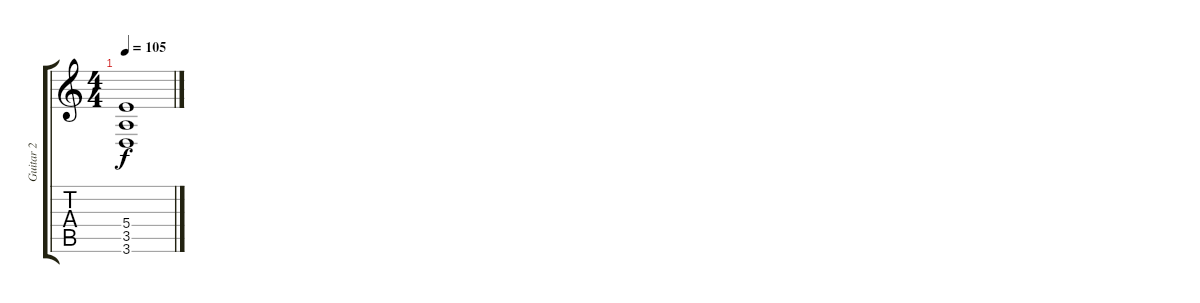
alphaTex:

\track ("Guitar 2" "Guitar 2") {instrument electricguitarclean}
\staff {score tabs}
\tuning (Db4 Ab3 E3 B2 Gb2 B1) {hide}
\ts (4 4)
\tempo 105
\clef g2
\ks c
(5.4{t} 3.5{t} 3.6{t}).1{dy f volume 0}
